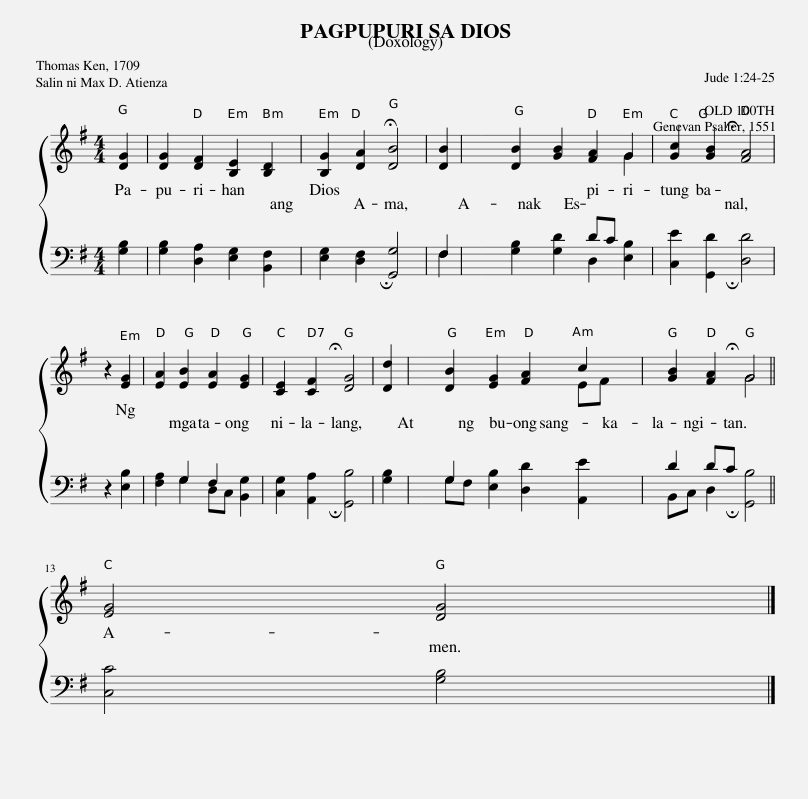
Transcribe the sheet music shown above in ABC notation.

X:1
%%score { ( 1 4 ) | ( 2 3 ) }
L:1/8
M:4/4
I:linebreak $
K:G
V:1 treble
V:4 treble
V:2 bass
V:3 bass
V:1
 [DG]2 | [DG]2 [DF]2 [B,E]2 [B,D]2 | [B,G]2 [DA]2 !fermata![DB]4 | x2 [DB]2 | [DB]2 [GB]2 [FA]2 G2 | %5
 [Gc]2 [GB]2 !fermata![FA]4 |$ z2 [EG]2 | [EA]2 [EB]2 [EA]2 [EG]2 | [CE]2 [CF]2 !fermata![DG]4 | x2 [Dd]2 | %10
 [DB]2 [EG]2 [FA]2 c2 | [GB]2 [FA]2 !fermata!G4 ||$ [EG]4 [DG]4 |] %13
V:2
 [G,B,]2 | [G,B,]2 [D,A,]2 [E,G,]2 [B,,F,]2 | [E,G,]2 [D,F,]2 !fermata![G,,G,]4 | x2 F,2 | [G,B,]2 [G,D]2 DC x2 | %5
 [C,E]2 [G,,D]2 !fermata![D,D]4 |$ z2 [E,B,]2 | [F,A,]2 G,2 F,2 x2 | [C,G,]2 [A,,A,]2 !fermata![G,,B,]4 | x2 [G,B,]2 | %10
 G,F, [E,B,]2 [D,D]2 [A,,E]2 | D2 DC x4 ||$ [C,C]4 [G,B,]4 |] %13
V:3
 x2 | x8 | x8 | x2 F,2 | x4 D,2 [E,B,]2 | %5
 x8 |$ x4 | x2 G,2 D,C, [B,,G,]2 | x8 | x4 | %10
 G,2 x6 | B,,C, D,2 !fermata![G,,B,]4 ||$ x8 |] %13
V:4
 x2 | x8 | x8 | x4 | x6 G2 | %5
 x8 |$ x4 | x8 | x8 | x4 | %10
 x6 EF | x4 G4 ||$ x8 |] %13
